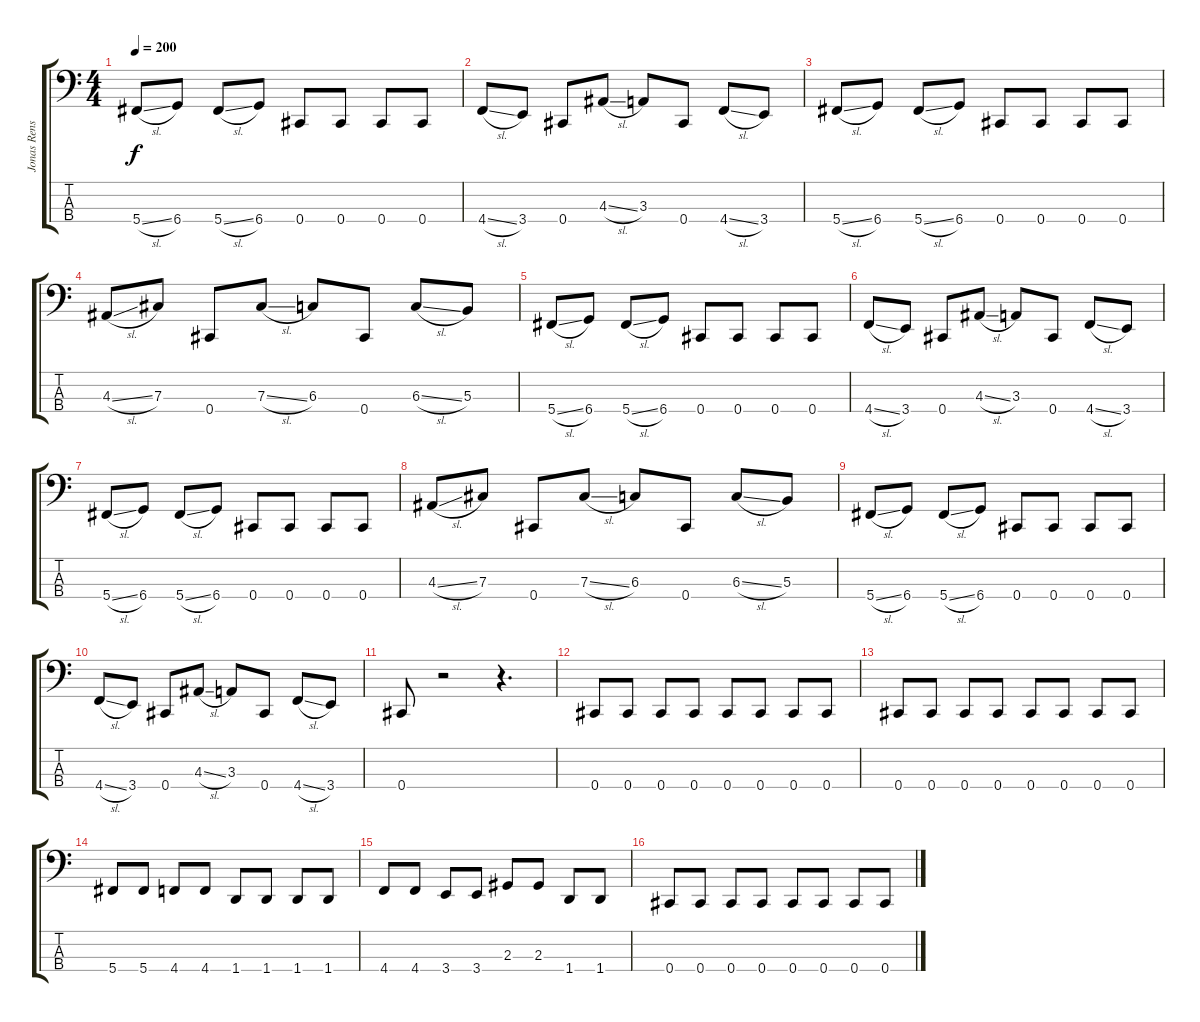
\track ("Jonas Renske" "Jonas Rens") {instrument electricbassfinger}
\staff {score tabs}
\tuning (E2 B1 Gb1 Db1) {hide}
\ts (4 4)
\tempo 200
\clef f4
\ks c
5.4{sl}.8{dy f instrument electricbassfinger} 6.4.8 5.4{sl}.8 6.4.8 0.4.8 0.4.8 0.4.8 0.4.8 |
4.4{sl}.8 3.4.8 0.4.8 4.3{sl}.8 3.3.8 0.4.8 4.4{sl}.8 3.4.8 |
5.4{sl}.8 6.4.8 5.4{sl}.8 6.4.8 0.4.8 0.4.8 0.4.8 0.4.8 |
4.3{sl}.8 7.3.8 0.4.8 7.3{sl}.8 6.3.8 0.4.8 6.3{sl}.8 5.3.8 |
5.4{sl}.8 6.4.8 5.4{sl}.8 6.4.8 0.4.8 0.4.8 0.4.8 0.4.8 |
4.4{sl}.8 3.4.8 0.4.8 4.3{sl}.8 3.3.8 0.4.8 4.4{sl}.8 3.4.8 |
5.4{sl}.8 6.4.8 5.4{sl}.8 6.4.8 0.4.8 0.4.8 0.4.8 0.4.8 |
4.3{sl}.8 7.3.8 0.4.8 7.3{sl}.8 6.3.8 0.4.8 6.3{sl}.8 5.3.8 |
5.4{sl}.8 6.4.8 5.4{sl}.8 6.4.8 0.4.8 0.4.8 0.4.8 0.4.8 |
4.4{sl}.8 3.4.8 0.4.8 4.3{sl}.8 3.3.8 0.4.8 4.4{sl}.8 3.4.8 |
0.4.8 r.2 r.4{d} |
0.4.8 0.4.8 0.4.8 0.4.8 0.4.8 0.4.8 0.4.8 0.4.8 |
0.4.8 0.4.8 0.4.8 0.4.8 0.4.8 0.4.8 0.4.8 0.4.8 |
5.4.8 5.4.8 4.4.8 4.4.8 1.4.8 1.4.8 1.4.8 1.4.8 |
4.4.8 4.4.8 3.4.8 3.4.8 2.3.8 2.3.8 1.4.8 1.4.8 |
0.4.8 0.4.8 0.4.8 0.4.8 0.4.8 0.4.8 0.4.8 0.4.8
